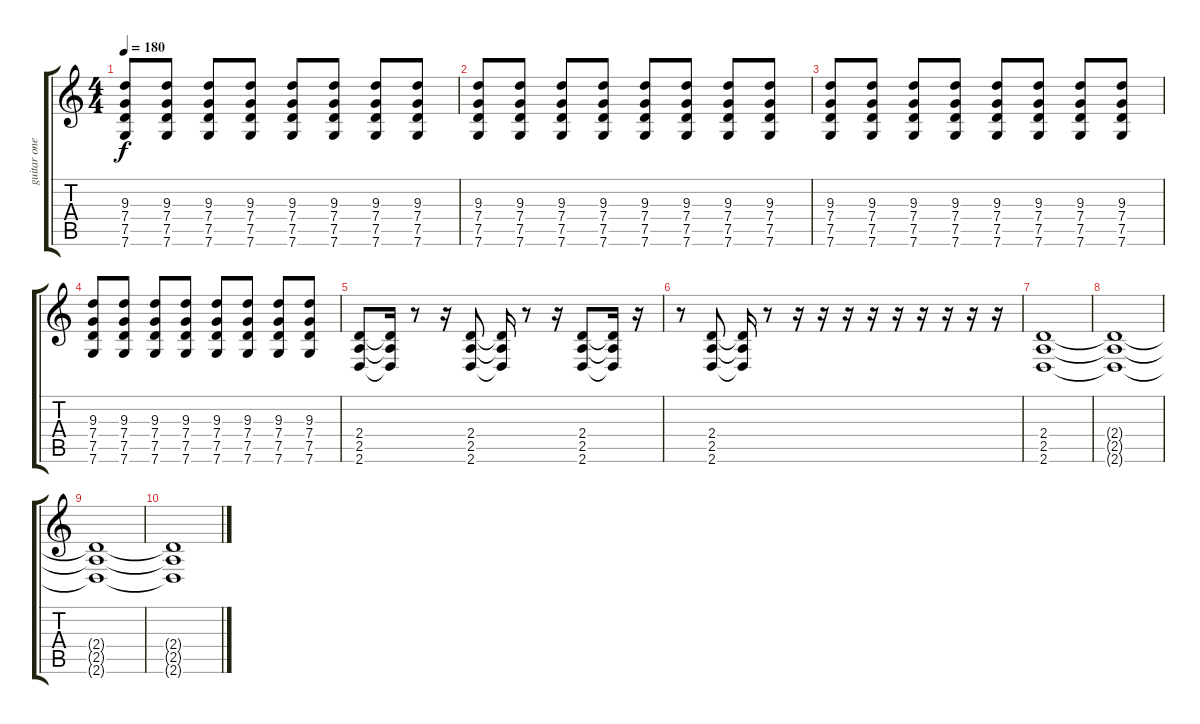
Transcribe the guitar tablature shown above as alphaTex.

\track ("guitar one double" "guitar one") {instrument overdrivenguitar}
\staff {score tabs}
\tuning (D4 A3 F3 C3 G2 C2) {hide}
\ts (4 4)
\tempo 180
\clef g2
\ks c
(9.3 7.4 7.5 7.6).8{dy f} (9.3 7.4 7.5 7.6).8 (9.3 7.4 7.5 7.6).8 (9.3 7.4 7.5 7.6).8 (9.3 7.4 7.5 7.6).8 (9.3 7.4 7.5 7.6).8 (9.3 7.4 7.5 7.6).8 (9.3 7.4 7.5 7.6).8 |
(9.3 7.4 7.5 7.6).8 (9.3 7.4 7.5 7.6).8 (9.3 7.4 7.5 7.6).8 (9.3 7.4 7.5 7.6).8 (9.3 7.4 7.5 7.6).8 (9.3 7.4 7.5 7.6).8 (9.3 7.4 7.5 7.6).8 (9.3 7.4 7.5 7.6).8 |
(9.3 7.4 7.5 7.6).8 (9.3 7.4 7.5 7.6).8 (9.3 7.4 7.5 7.6).8 (9.3 7.4 7.5 7.6).8 (9.3 7.4 7.5 7.6).8 (9.3 7.4 7.5 7.6).8 (9.3 7.4 7.5 7.6).8 (9.3 7.4 7.5 7.6).8 |
(9.3 7.4 7.5 7.6).8 (9.3 7.4 7.5 7.6).8 (9.3 7.4 7.5 7.6).8 (9.3 7.4 7.5 7.6).8 (9.3 7.4 7.5 7.6).8 (9.3 7.4 7.5 7.6).8 (9.3 7.4 7.5 7.6).8 (9.3 7.4 7.5 7.6).8 |
(2.4 2.5 2.6).8 (2.4{t} 2.5{t} 2.6{t}).16 r.8 r.16 (2.4 2.5 2.6).8 (2.4{t} 2.5{t} 2.6{t}).16 r.8 r.16 (2.4 2.5 2.6).8 (2.4{t} 2.5{t} 2.6{t}).16 r.16 |
r.8 (2.4 2.5 2.6).8 (2.4{t} 2.5{t} 2.6{t}).16 r.8 r.16 r.16 r.16 r.16 r.16 r.16 r.16 r.16 r.16 |
(2.4 2.5 2.6).1 |
(2.4{t} 2.5{t} 2.6{t}).1 |
(2.4{t} 2.5{t} 2.6{t}).1 |
(2.4{t} 2.5{t} 2.6{t}).1
